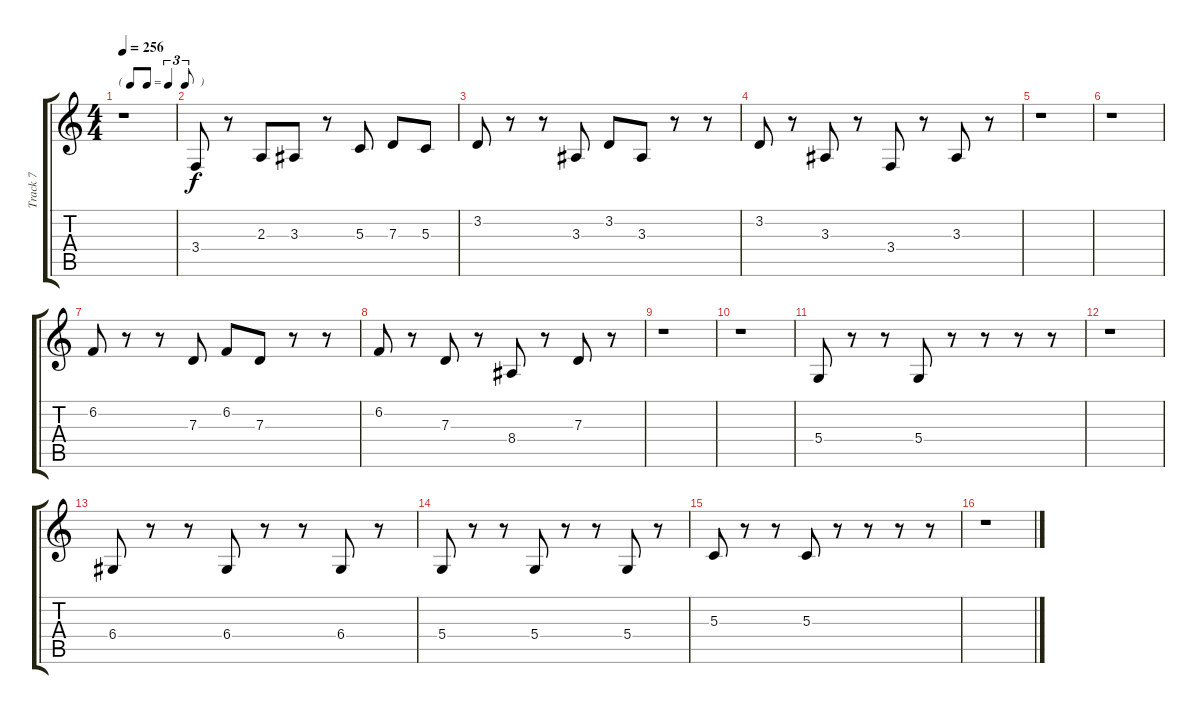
\track ("Track 7" "Track 7") {instrument trombone}
\staff {score tabs}
\tuning (E4 B3 G3 D3 A2 E2) {hide}
\ts (4 4)
\tf triplet8th
\tempo 256
\clef g2
\ks c
r.1{dy f} |
3.4.8 r.8 2.3.8 3.3.8 r.8 5.3.8 7.3.8 5.3.8 |
3.2.8 r.8 r.8 3.3.8 3.2.8 3.3.8 r.8 r.8 |
3.2.8 r.8 3.3.8 r.8 3.4.8 r.8 3.3.8 r.8 |
r.1 |
r.1 |
6.2.8 r.8 r.8 7.3.8 6.2.8 7.3.8 r.8 r.8 |
6.2.8 r.8 7.3.8 r.8 8.4.8 r.8 7.3.8 r.8 |
r.1 |
r.1 |
5.4.8 r.8 r.8 5.4.8 r.8 r.8 r.8 r.8 |
r.1 |
6.4.8 r.8 r.8 6.4.8 r.8 r.8 6.4.8 r.8 |
5.4.8 r.8 r.8 5.4.8 r.8 r.8 5.4.8 r.8 |
5.3.8 r.8 r.8 5.3.8 r.8 r.8 r.8 r.8 |
r.1
